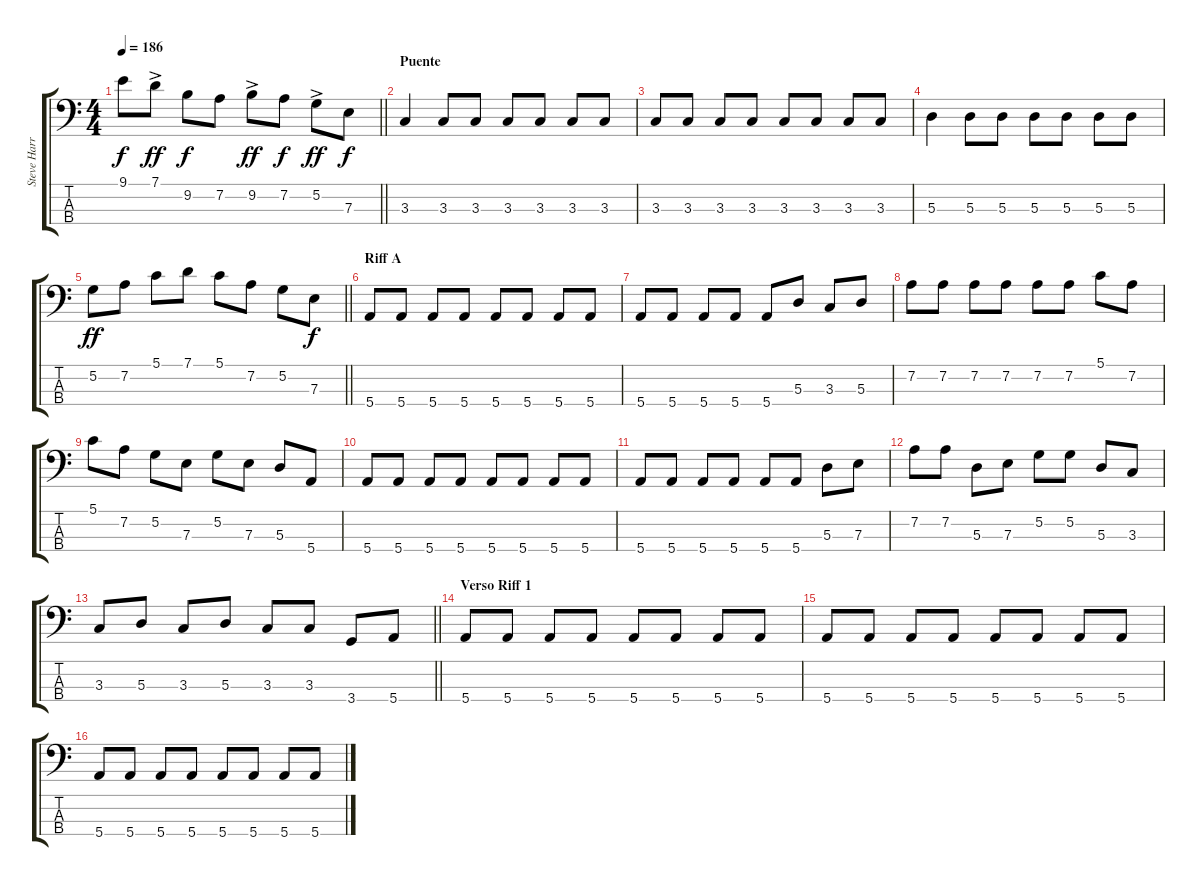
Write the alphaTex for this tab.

\track ("Steve Harris" "Steve Harr") {instrument electricbassfinger}
\staff {score tabs}
\tuning (G2 D2 A1 E1) {hide}
\ts (4 4)
\tempo 186
\clef f4
\barLineRight lightlight
\ks c
9.1.8{dy f} 7.1{ac}.8{dy ff} 9.2.8{dy f} 7.2.8 9.2{ac}.8{dy ff} 7.2.8{dy f} 5.2{ac}.8{dy ff} 7.3.8{dy f} |
\section ("" "Puente")
3.3.4 3.3.8 3.3.8 3.3.8 3.3.8 3.3.8 3.3.8 |
3.3.8 3.3.8 3.3.8 3.3.8 3.3.8 3.3.8 3.3.8 3.3.8 |
5.3.4 5.3.8 5.3.8 5.3.8 5.3.8 5.3.8 5.3.8 |
\barLineRight lightlight
5.2.8{dy ff} 7.2.8 5.1.8 7.1.8 5.1.8 7.2.8 5.2.8 7.3.8{dy f} |
\section ("" "Riff A")
5.4.8 5.4.8 5.4.8 5.4.8 5.4.8 5.4.8 5.4.8 5.4.8 |
5.4.8 5.4.8 5.4.8 5.4.8 5.4.8 5.3.8 3.3.8 5.3.8 |
7.2.8 7.2.8 7.2.8 7.2.8 7.2.8 7.2.8 5.1.8 7.2.8 |
5.1.8 7.2.8 5.2.8 7.3.8 5.2.8 7.3.8 5.3.8 5.4.8 |
5.4.8 5.4.8 5.4.8 5.4.8 5.4.8 5.4.8 5.4.8 5.4.8 |
5.4.8 5.4.8 5.4.8 5.4.8 5.4.8 5.4.8 5.3.8 7.3.8 |
7.2.8 7.2.8 5.3.8 7.3.8 5.2.8 5.2.8 5.3.8 3.3.8 |
\barLineRight lightlight
3.3.8 5.3.8 3.3.8 5.3.8 3.3.8 3.3.8 3.4.8 5.4.8 |
\section ("" "Verso Riff 1")
5.4.8 5.4.8 5.4.8 5.4.8 5.4.8 5.4.8 5.4.8 5.4.8 |
5.4.8 5.4.8 5.4.8 5.4.8 5.4.8 5.4.8 5.4.8 5.4.8 |
5.4.8 5.4.8 5.4.8 5.4.8 5.4.8 5.4.8 5.4.8 5.4.8
